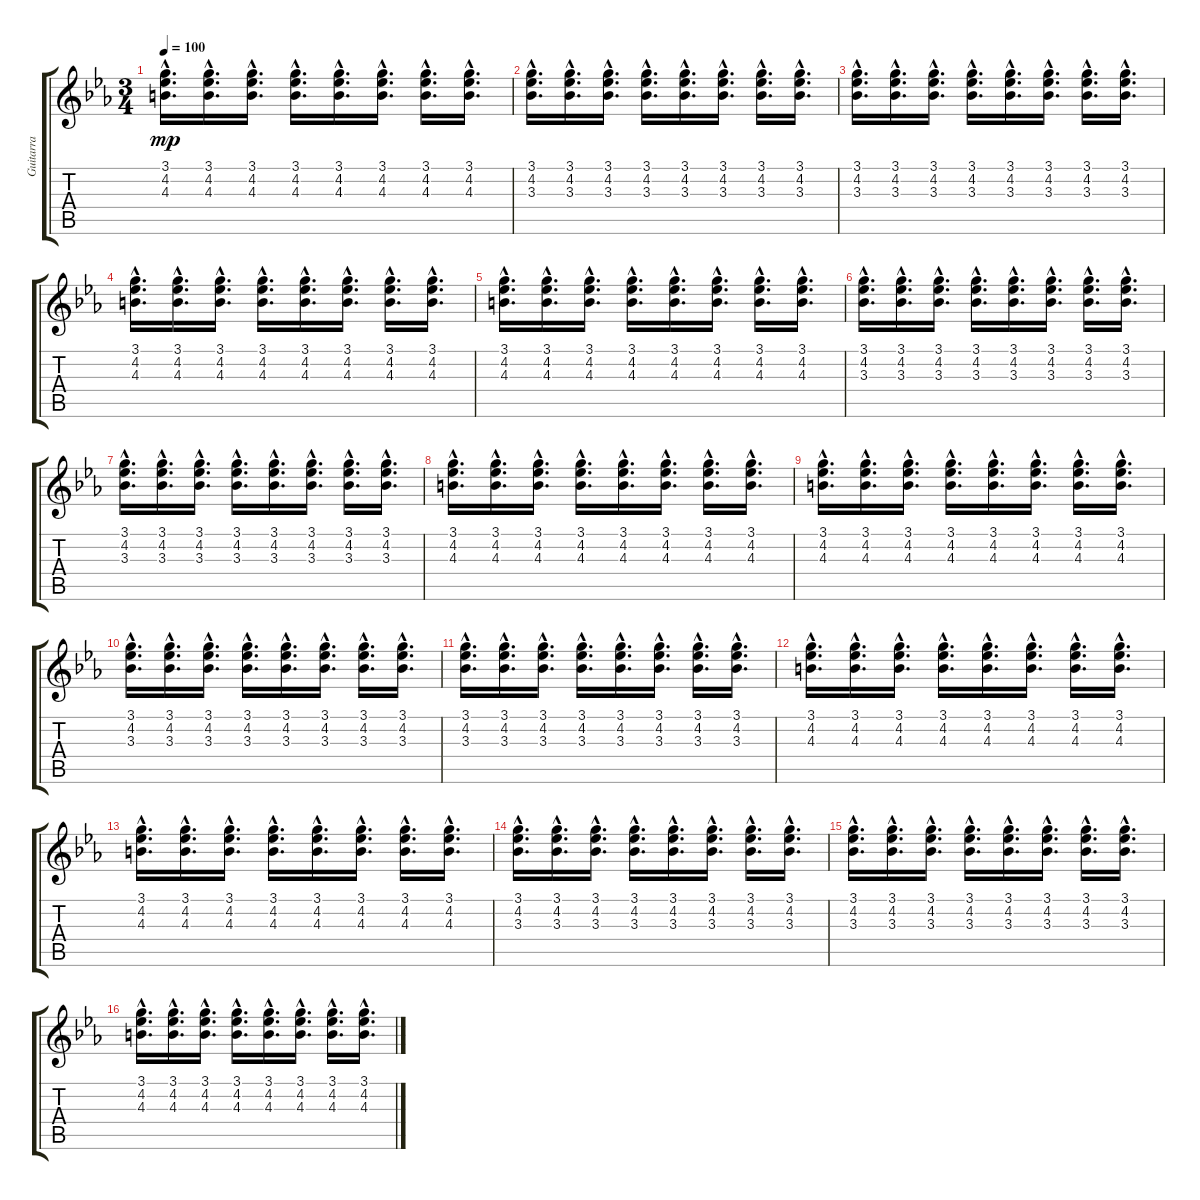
\track ("Guitarra" "Guitarra") {instrument acousticguitarsteel}
\staff {score tabs}
\tuning (E4 B3 G3 D3 A2 E2) {hide}
\ts (3 4)
\tempo 100
\clef g2
\ks eb
(3.1{hac} 4.2{hac} 4.3{hac}).16{d dy mp} (3.1{hac} 4.2{hac} 4.3{hac}).16{d} (3.1{hac} 4.2{hac} 4.3{hac}).16{d} (3.1{hac} 4.2{hac} 4.3{hac}).16{d} (3.1{hac} 4.2{hac} 4.3{hac}).16{d} (3.1{hac} 4.2{hac} 4.3{hac}).16{d} (3.1{hac} 4.2{hac} 4.3{hac}).16{d} (3.1{hac} 4.2{hac} 4.3{hac}).16{d} |
(3.1{hac} 4.2{hac} 3.3{hac}).16{d} (3.1{hac} 4.2{hac} 3.3{hac}).16{d} (3.1{hac} 4.2{hac} 3.3{hac}).16{d} (3.1{hac} 4.2{hac} 3.3{hac}).16{d} (3.1{hac} 4.2{hac} 3.3{hac}).16{d} (3.1{hac} 4.2{hac} 3.3{hac}).16{d} (3.1{hac} 4.2{hac} 3.3{hac}).16{d} (3.1{hac} 4.2{hac} 3.3{hac}).16{d} |
(3.1{hac} 4.2{hac} 3.3{hac}).16{d} (3.1{hac} 4.2{hac} 3.3{hac}).16{d} (3.1{hac} 4.2{hac} 3.3{hac}).16{d} (3.1{hac} 4.2{hac} 3.3{hac}).16{d} (3.1{hac} 4.2{hac} 3.3{hac}).16{d} (3.1{hac} 4.2{hac} 3.3{hac}).16{d} (3.1{hac} 4.2{hac} 3.3{hac}).16{d} (3.1{hac} 4.2{hac} 3.3{hac}).16{d} |
(3.1{hac} 4.2{hac} 4.3{hac}).16{d} (3.1{hac} 4.2{hac} 4.3{hac}).16{d} (3.1{hac} 4.2{hac} 4.3{hac}).16{d} (3.1{hac} 4.2{hac} 4.3{hac}).16{d} (3.1{hac} 4.2{hac} 4.3{hac}).16{d} (3.1{hac} 4.2{hac} 4.3{hac}).16{d} (3.1{hac} 4.2{hac} 4.3{hac}).16{d} (3.1{hac} 4.2{hac} 4.3{hac}).16{d} |
(3.1{hac} 4.2{hac} 4.3{hac}).16{d} (3.1{hac} 4.2{hac} 4.3{hac}).16{d} (3.1{hac} 4.2{hac} 4.3{hac}).16{d} (3.1{hac} 4.2{hac} 4.3{hac}).16{d} (3.1{hac} 4.2{hac} 4.3{hac}).16{d} (3.1{hac} 4.2{hac} 4.3{hac}).16{d} (3.1{hac} 4.2{hac} 4.3{hac}).16{d} (3.1{hac} 4.2{hac} 4.3{hac}).16{d} |
(3.1{hac} 4.2{hac} 3.3{hac}).16{d} (3.1{hac} 4.2{hac} 3.3{hac}).16{d} (3.1{hac} 4.2{hac} 3.3{hac}).16{d} (3.1{hac} 4.2{hac} 3.3{hac}).16{d} (3.1{hac} 4.2{hac} 3.3{hac}).16{d} (3.1{hac} 4.2{hac} 3.3{hac}).16{d} (3.1{hac} 4.2{hac} 3.3{hac}).16{d} (3.1{hac} 4.2{hac} 3.3{hac}).16{d} |
(3.1{hac} 4.2{hac} 3.3{hac}).16{d} (3.1{hac} 4.2{hac} 3.3{hac}).16{d} (3.1{hac} 4.2{hac} 3.3{hac}).16{d} (3.1{hac} 4.2{hac} 3.3{hac}).16{d} (3.1{hac} 4.2{hac} 3.3{hac}).16{d} (3.1{hac} 4.2{hac} 3.3{hac}).16{d} (3.1{hac} 4.2{hac} 3.3{hac}).16{d} (3.1{hac} 4.2{hac} 3.3{hac}).16{d} |
(3.1{hac} 4.2{hac} 4.3{hac}).16{d} (3.1{hac} 4.2{hac} 4.3{hac}).16{d} (3.1{hac} 4.2{hac} 4.3{hac}).16{d} (3.1{hac} 4.2{hac} 4.3{hac}).16{d} (3.1{hac} 4.2{hac} 4.3{hac}).16{d} (3.1{hac} 4.2{hac} 4.3{hac}).16{d} (3.1{hac} 4.2{hac} 4.3{hac}).16{d} (3.1{hac} 4.2{hac} 4.3{hac}).16{d} |
(3.1{hac} 4.2{hac} 4.3{hac}).16{d} (3.1{hac} 4.2{hac} 4.3{hac}).16{d} (3.1{hac} 4.2{hac} 4.3{hac}).16{d} (3.1{hac} 4.2{hac} 4.3{hac}).16{d} (3.1{hac} 4.2{hac} 4.3{hac}).16{d} (3.1{hac} 4.2{hac} 4.3{hac}).16{d} (3.1{hac} 4.2{hac} 4.3{hac}).16{d} (3.1{hac} 4.2{hac} 4.3{hac}).16{d} |
(3.1{hac} 4.2{hac} 3.3{hac}).16{d} (3.1{hac} 4.2{hac} 3.3{hac}).16{d} (3.1{hac} 4.2{hac} 3.3{hac}).16{d} (3.1{hac} 4.2{hac} 3.3{hac}).16{d} (3.1{hac} 4.2{hac} 3.3{hac}).16{d} (3.1{hac} 4.2{hac} 3.3{hac}).16{d} (3.1{hac} 4.2{hac} 3.3{hac}).16{d} (3.1{hac} 4.2{hac} 3.3{hac}).16{d} |
(3.1{hac} 4.2{hac} 3.3{hac}).16{d} (3.1{hac} 4.2{hac} 3.3{hac}).16{d} (3.1{hac} 4.2{hac} 3.3{hac}).16{d} (3.1{hac} 4.2{hac} 3.3{hac}).16{d} (3.1{hac} 4.2{hac} 3.3{hac}).16{d} (3.1{hac} 4.2{hac} 3.3{hac}).16{d} (3.1{hac} 4.2{hac} 3.3{hac}).16{d} (3.1{hac} 4.2{hac} 3.3{hac}).16{d} |
(3.1{hac} 4.2{hac} 4.3{hac}).16{d} (3.1{hac} 4.2{hac} 4.3{hac}).16{d} (3.1{hac} 4.2{hac} 4.3{hac}).16{d} (3.1{hac} 4.2{hac} 4.3{hac}).16{d} (3.1{hac} 4.2{hac} 4.3{hac}).16{d} (3.1{hac} 4.2{hac} 4.3{hac}).16{d} (3.1{hac} 4.2{hac} 4.3{hac}).16{d} (3.1{hac} 4.2{hac} 4.3{hac}).16{d} |
(3.1{hac} 4.2{hac} 4.3{hac}).16{d} (3.1{hac} 4.2{hac} 4.3{hac}).16{d} (3.1{hac} 4.2{hac} 4.3{hac}).16{d} (3.1{hac} 4.2{hac} 4.3{hac}).16{d} (3.1{hac} 4.2{hac} 4.3{hac}).16{d} (3.1{hac} 4.2{hac} 4.3{hac}).16{d} (3.1{hac} 4.2{hac} 4.3{hac}).16{d} (3.1{hac} 4.2{hac} 4.3{hac}).16{d} |
(3.1{hac} 4.2{hac} 3.3{hac}).16{d} (3.1{hac} 4.2{hac} 3.3{hac}).16{d} (3.1{hac} 4.2{hac} 3.3{hac}).16{d} (3.1{hac} 4.2{hac} 3.3{hac}).16{d} (3.1{hac} 4.2{hac} 3.3{hac}).16{d} (3.1{hac} 4.2{hac} 3.3{hac}).16{d} (3.1{hac} 4.2{hac} 3.3{hac}).16{d} (3.1{hac} 4.2{hac} 3.3{hac}).16{d} |
(3.1{hac} 4.2{hac} 3.3{hac}).16{d} (3.1{hac} 4.2{hac} 3.3{hac}).16{d} (3.1{hac} 4.2{hac} 3.3{hac}).16{d} (3.1{hac} 4.2{hac} 3.3{hac}).16{d} (3.1{hac} 4.2{hac} 3.3{hac}).16{d} (3.1{hac} 4.2{hac} 3.3{hac}).16{d} (3.1{hac} 4.2{hac} 3.3{hac}).16{d} (3.1{hac} 4.2{hac} 3.3{hac}).16{d} |
(3.1{hac} 4.2{hac} 4.3{hac}).16{d} (3.1{hac} 4.2{hac} 4.3{hac}).16{d} (3.1{hac} 4.2{hac} 4.3{hac}).16{d} (3.1{hac} 4.2{hac} 4.3{hac}).16{d} (3.1{hac} 4.2{hac} 4.3{hac}).16{d} (3.1{hac} 4.2{hac} 4.3{hac}).16{d} (3.1{hac} 4.2{hac} 4.3{hac}).16{d} (3.1{hac} 4.2{hac} 4.3{hac}).16{d}
